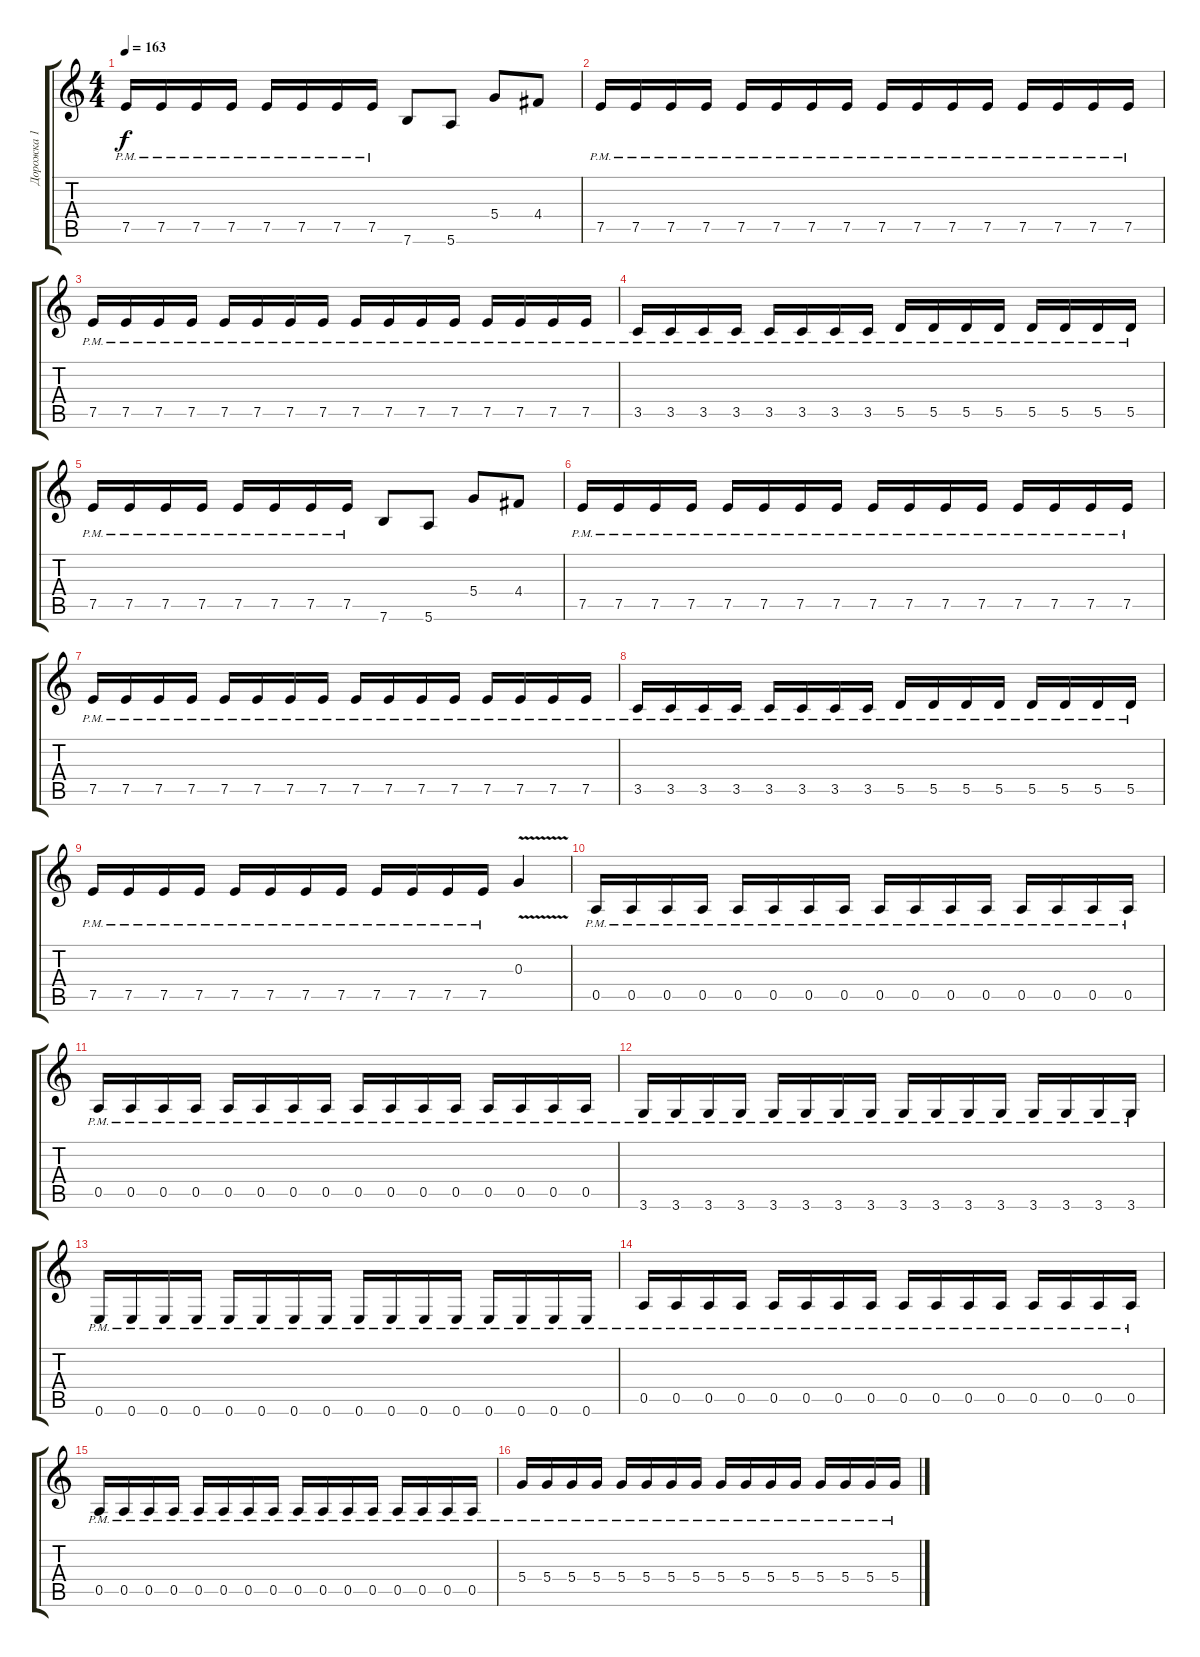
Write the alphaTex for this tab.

\track ("Дорожка 1" "Дорожка 1") {instrument distortionguitar}
\staff {score tabs}
\tuning (E4 B3 G3 D3 A2 E2) {hide}
\ts (4 4)
\tempo 163
\clef g2
\ks c
7.5{pm}.16{dy f} 7.5{pm}.16 7.5{pm}.16 7.5{pm}.16 7.5{pm}.16 7.5{pm}.16 7.5{pm}.16 7.5{pm}.16 7.6.8 5.6.8 5.4.8 4.4.8 |
7.5{pm}.16 7.5{pm}.16 7.5{pm}.16 7.5{pm}.16 7.5{pm}.16 7.5{pm}.16 7.5{pm}.16 7.5{pm}.16 7.5{pm}.16 7.5{pm}.16 7.5{pm}.16 7.5{pm}.16 7.5{pm}.16 7.5{pm}.16 7.5{pm}.16 7.5{pm}.16 |
7.5{pm}.16 7.5{pm}.16 7.5{pm}.16 7.5{pm}.16 7.5{pm}.16 7.5{pm}.16 7.5{pm}.16 7.5{pm}.16 7.5{pm}.16 7.5{pm}.16 7.5{pm}.16 7.5{pm}.16 7.5{pm}.16 7.5{pm}.16 7.5{pm}.16 7.5{pm}.16 |
3.5{pm}.16 3.5{pm}.16 3.5{pm}.16 3.5{pm}.16 3.5{pm}.16 3.5{pm}.16 3.5{pm}.16 3.5{pm}.16 5.5{pm}.16 5.5{pm}.16 5.5{pm}.16 5.5{pm}.16 5.5{pm}.16 5.5{pm}.16 5.5{pm}.16 5.5{pm}.16 |
7.5{pm}.16 7.5{pm}.16 7.5{pm}.16 7.5{pm}.16 7.5{pm}.16 7.5{pm}.16 7.5{pm}.16 7.5{pm}.16 7.6.8 5.6.8 5.4.8 4.4.8 |
7.5{pm}.16 7.5{pm}.16 7.5{pm}.16 7.5{pm}.16 7.5{pm}.16 7.5{pm}.16 7.5{pm}.16 7.5{pm}.16 7.5{pm}.16 7.5{pm}.16 7.5{pm}.16 7.5{pm}.16 7.5{pm}.16 7.5{pm}.16 7.5{pm}.16 7.5{pm}.16 |
7.5{pm}.16 7.5{pm}.16 7.5{pm}.16 7.5{pm}.16 7.5{pm}.16 7.5{pm}.16 7.5{pm}.16 7.5{pm}.16 7.5{pm}.16 7.5{pm}.16 7.5{pm}.16 7.5{pm}.16 7.5{pm}.16 7.5{pm}.16 7.5{pm}.16 7.5{pm}.16 |
3.5{pm}.16 3.5{pm}.16 3.5{pm}.16 3.5{pm}.16 3.5{pm}.16 3.5{pm}.16 3.5{pm}.16 3.5{pm}.16 5.5{pm}.16 5.5{pm}.16 5.5{pm}.16 5.5{pm}.16 5.5{pm}.16 5.5{pm}.16 5.5{pm}.16 5.5{pm}.16 |
7.5{pm}.16 7.5{pm}.16 7.5{pm}.16 7.5{pm}.16 7.5{pm}.16 7.5{pm}.16 7.5{pm}.16 7.5{pm}.16 7.5{pm}.16 7.5{pm}.16 7.5{pm}.16 7.5{pm}.16 0.3{v}.4 |
0.5{pm}.16 0.5{pm}.16 0.5{pm}.16 0.5{pm}.16 0.5{pm}.16 0.5{pm}.16 0.5{pm}.16 0.5{pm}.16 0.5{pm}.16 0.5{pm}.16 0.5{pm}.16 0.5{pm}.16 0.5{pm}.16 0.5{pm}.16 0.5{pm}.16 0.5{pm}.16 |
0.5{pm}.16 0.5{pm}.16 0.5{pm}.16 0.5{pm}.16 0.5{pm}.16 0.5{pm}.16 0.5{pm}.16 0.5{pm}.16 0.5{pm}.16 0.5{pm}.16 0.5{pm}.16 0.5{pm}.16 0.5{pm}.16 0.5{pm}.16 0.5{pm}.16 0.5{pm}.16 |
3.6{pm}.16 3.6{pm}.16 3.6{pm}.16 3.6{pm}.16 3.6{pm}.16 3.6{pm}.16 3.6{pm}.16 3.6{pm}.16 3.6{pm}.16 3.6{pm}.16 3.6{pm}.16 3.6{pm}.16 3.6{pm}.16 3.6{pm}.16 3.6{pm}.16 3.6{pm}.16 |
0.6{pm}.16 0.6{pm}.16 0.6{pm}.16 0.6{pm}.16 0.6{pm}.16 0.6{pm}.16 0.6{pm}.16 0.6{pm}.16 0.6{pm}.16 0.6{pm}.16 0.6{pm}.16 0.6{pm}.16 0.6{pm}.16 0.6{pm}.16 0.6{pm}.16 0.6{pm}.16 |
0.5{pm}.16 0.5{pm}.16 0.5{pm}.16 0.5{pm}.16 0.5{pm}.16 0.5{pm}.16 0.5{pm}.16 0.5{pm}.16 0.5{pm}.16 0.5{pm}.16 0.5{pm}.16 0.5{pm}.16 0.5{pm}.16 0.5{pm}.16 0.5{pm}.16 0.5{pm}.16 |
0.5{pm}.16 0.5{pm}.16 0.5{pm}.16 0.5{pm}.16 0.5{pm}.16 0.5{pm}.16 0.5{pm}.16 0.5{pm}.16 0.5{pm}.16 0.5{pm}.16 0.5{pm}.16 0.5{pm}.16 0.5{pm}.16 0.5{pm}.16 0.5{pm}.16 0.5{pm}.16 |
5.4{pm}.16 5.4{pm}.16 5.4{pm}.16 5.4{pm}.16 5.4{pm}.16 5.4{pm}.16 5.4{pm}.16 5.4{pm}.16 5.4{pm}.16 5.4{pm}.16 5.4{pm}.16 5.4{pm}.16 5.4{pm}.16 5.4{pm}.16 5.4{pm}.16 5.4{pm}.16
